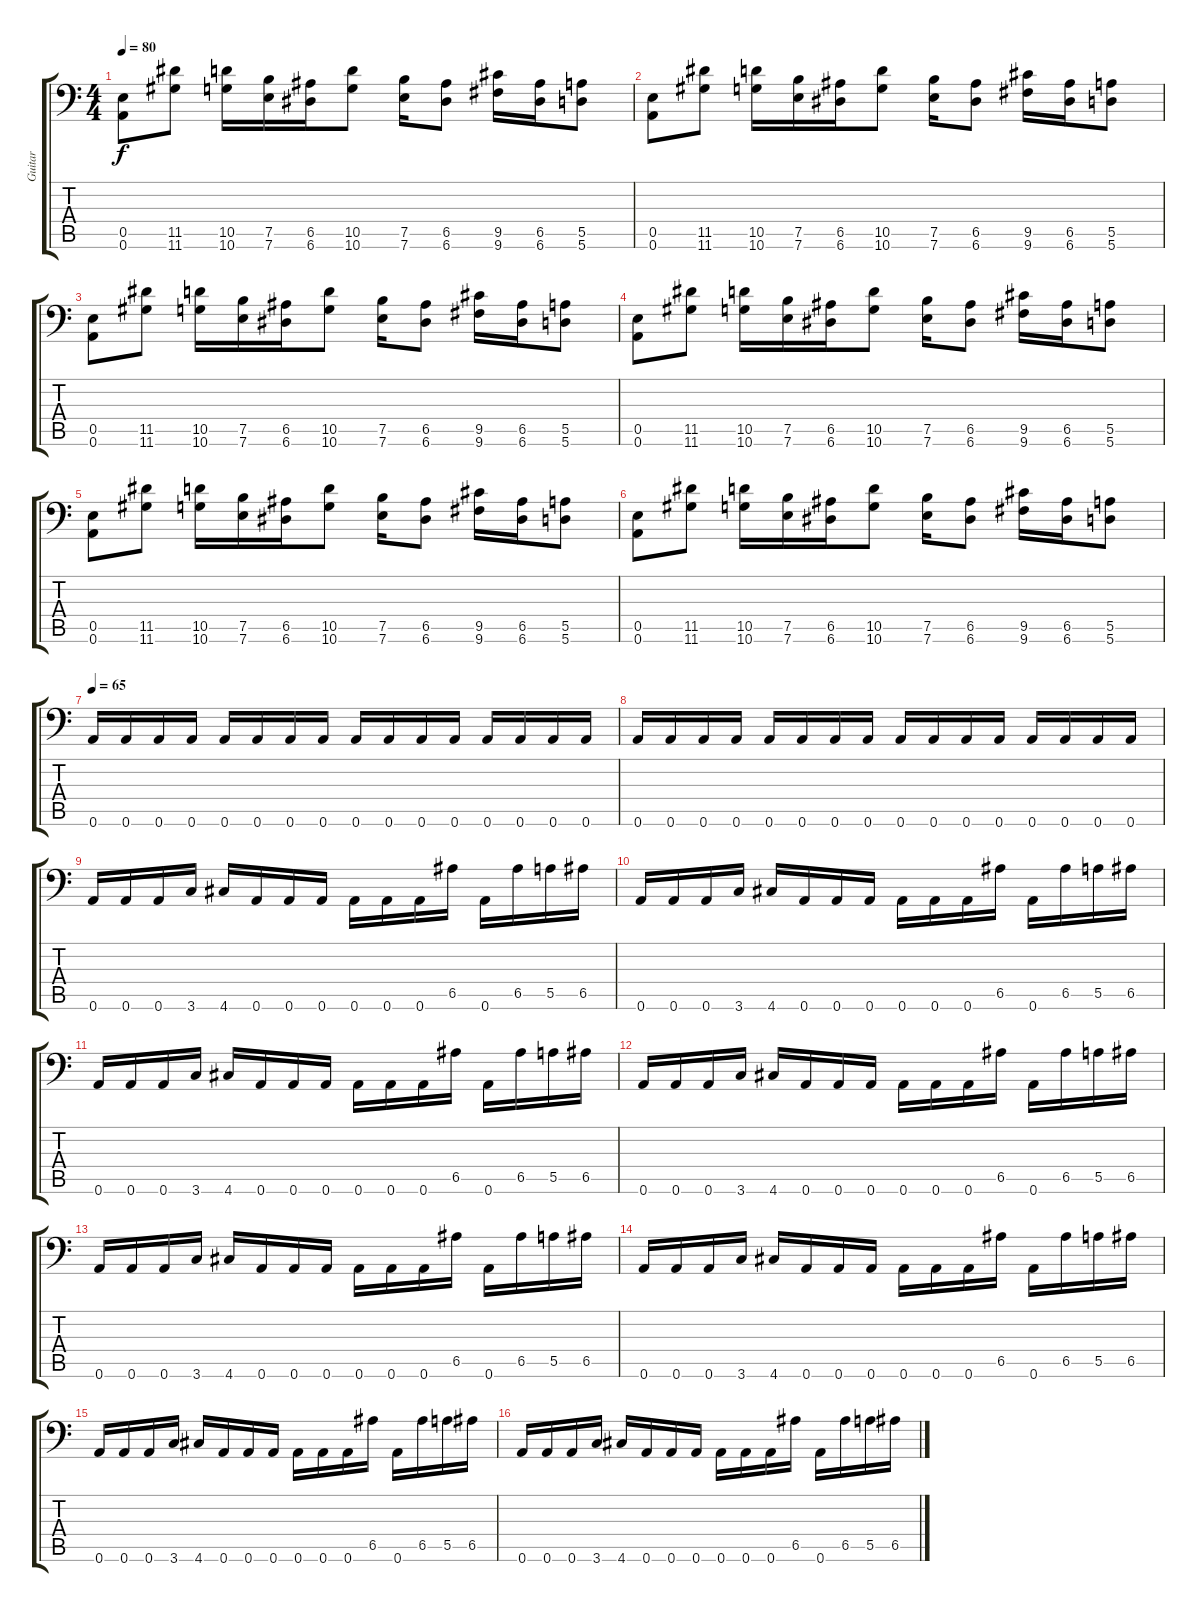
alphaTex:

\track ("Guitar" "Guitar") {instrument distortionguitar}
\staff {score tabs}
\tuning (B3 Gb3 D3 A2 E2 A1) {hide}
\ts (4 4)
\tempo 80
\clef f4
\ks c
(0.5 0.6).8{dy f} (11.5 11.6).8 (10.5 10.6).16 (7.5 7.6).16 (6.5 6.6).16 (10.5 10.6).8 (7.5 7.6).16 (6.5 6.6).8 (9.5 9.6).16 (6.5 6.6).16 (5.5 5.6).8 |
(0.5 0.6).8 (11.5 11.6).8 (10.5 10.6).16 (7.5 7.6).16 (6.5 6.6).16 (10.5 10.6).8 (7.5 7.6).16 (6.5 6.6).8 (9.5 9.6).16 (6.5 6.6).16 (5.5 5.6).8 |
(0.5 0.6).8 (11.5 11.6).8 (10.5 10.6).16 (7.5 7.6).16 (6.5 6.6).16 (10.5 10.6).8 (7.5 7.6).16 (6.5 6.6).8 (9.5 9.6).16 (6.5 6.6).16 (5.5 5.6).8 |
(0.5 0.6).8 (11.5 11.6).8 (10.5 10.6).16 (7.5 7.6).16 (6.5 6.6).16 (10.5 10.6).8 (7.5 7.6).16 (6.5 6.6).8 (9.5 9.6).16 (6.5 6.6).16 (5.5 5.6).8 |
(0.5 0.6).8 (11.5 11.6).8 (10.5 10.6).16 (7.5 7.6).16 (6.5 6.6).16 (10.5 10.6).8 (7.5 7.6).16 (6.5 6.6).8 (9.5 9.6).16 (6.5 6.6).16 (5.5 5.6).8 |
(0.5 0.6).8 (11.5 11.6).8 (10.5 10.6).16 (7.5 7.6).16 (6.5 6.6).16 (10.5 10.6).8 (7.5 7.6).16 (6.5 6.6).8 (9.5 9.6).16 (6.5 6.6).16 (5.5 5.6).8 |
\tempo 65
0.6.16 0.6.16 0.6.16 0.6.16 0.6.16 0.6.16 0.6.16 0.6.16 0.6.16 0.6.16 0.6.16 0.6.16 0.6.16 0.6.16 0.6.16 0.6.16 |
0.6.16 0.6.16 0.6.16 0.6.16 0.6.16 0.6.16 0.6.16 0.6.16 0.6.16 0.6.16 0.6.16 0.6.16 0.6.16 0.6.16 0.6.16 0.6.16 |
0.6.16 0.6.16 0.6.16 3.6.16 4.6.16 0.6.16 0.6.16 0.6.16 0.6.16 0.6.16 0.6.16 6.5.16 0.6.16 6.5.16 5.5.16 6.5.16 |
0.6.16 0.6.16 0.6.16 3.6.16 4.6.16 0.6.16 0.6.16 0.6.16 0.6.16 0.6.16 0.6.16 6.5.16 0.6.16 6.5.16 5.5.16 6.5.16 |
0.6.16 0.6.16 0.6.16 3.6.16 4.6.16 0.6.16 0.6.16 0.6.16 0.6.16 0.6.16 0.6.16 6.5.16 0.6.16 6.5.16 5.5.16 6.5.16 |
0.6.16 0.6.16 0.6.16 3.6.16 4.6.16 0.6.16 0.6.16 0.6.16 0.6.16 0.6.16 0.6.16 6.5.16 0.6.16 6.5.16 5.5.16 6.5.16 |
0.6.16 0.6.16 0.6.16 3.6.16 4.6.16 0.6.16 0.6.16 0.6.16 0.6.16 0.6.16 0.6.16 6.5.16 0.6.16 6.5.16 5.5.16 6.5.16 |
0.6.16 0.6.16 0.6.16 3.6.16 4.6.16 0.6.16 0.6.16 0.6.16 0.6.16 0.6.16 0.6.16 6.5.16 0.6.16 6.5.16 5.5.16 6.5.16 |
0.6.16 0.6.16 0.6.16 3.6.16 4.6.16 0.6.16 0.6.16 0.6.16 0.6.16 0.6.16 0.6.16 6.5.16 0.6.16 6.5.16 5.5.16 6.5.16 |
0.6.16 0.6.16 0.6.16 3.6.16 4.6.16 0.6.16 0.6.16 0.6.16 0.6.16 0.6.16 0.6.16 6.5.16 0.6.16 6.5.16 5.5.16 6.5.16
